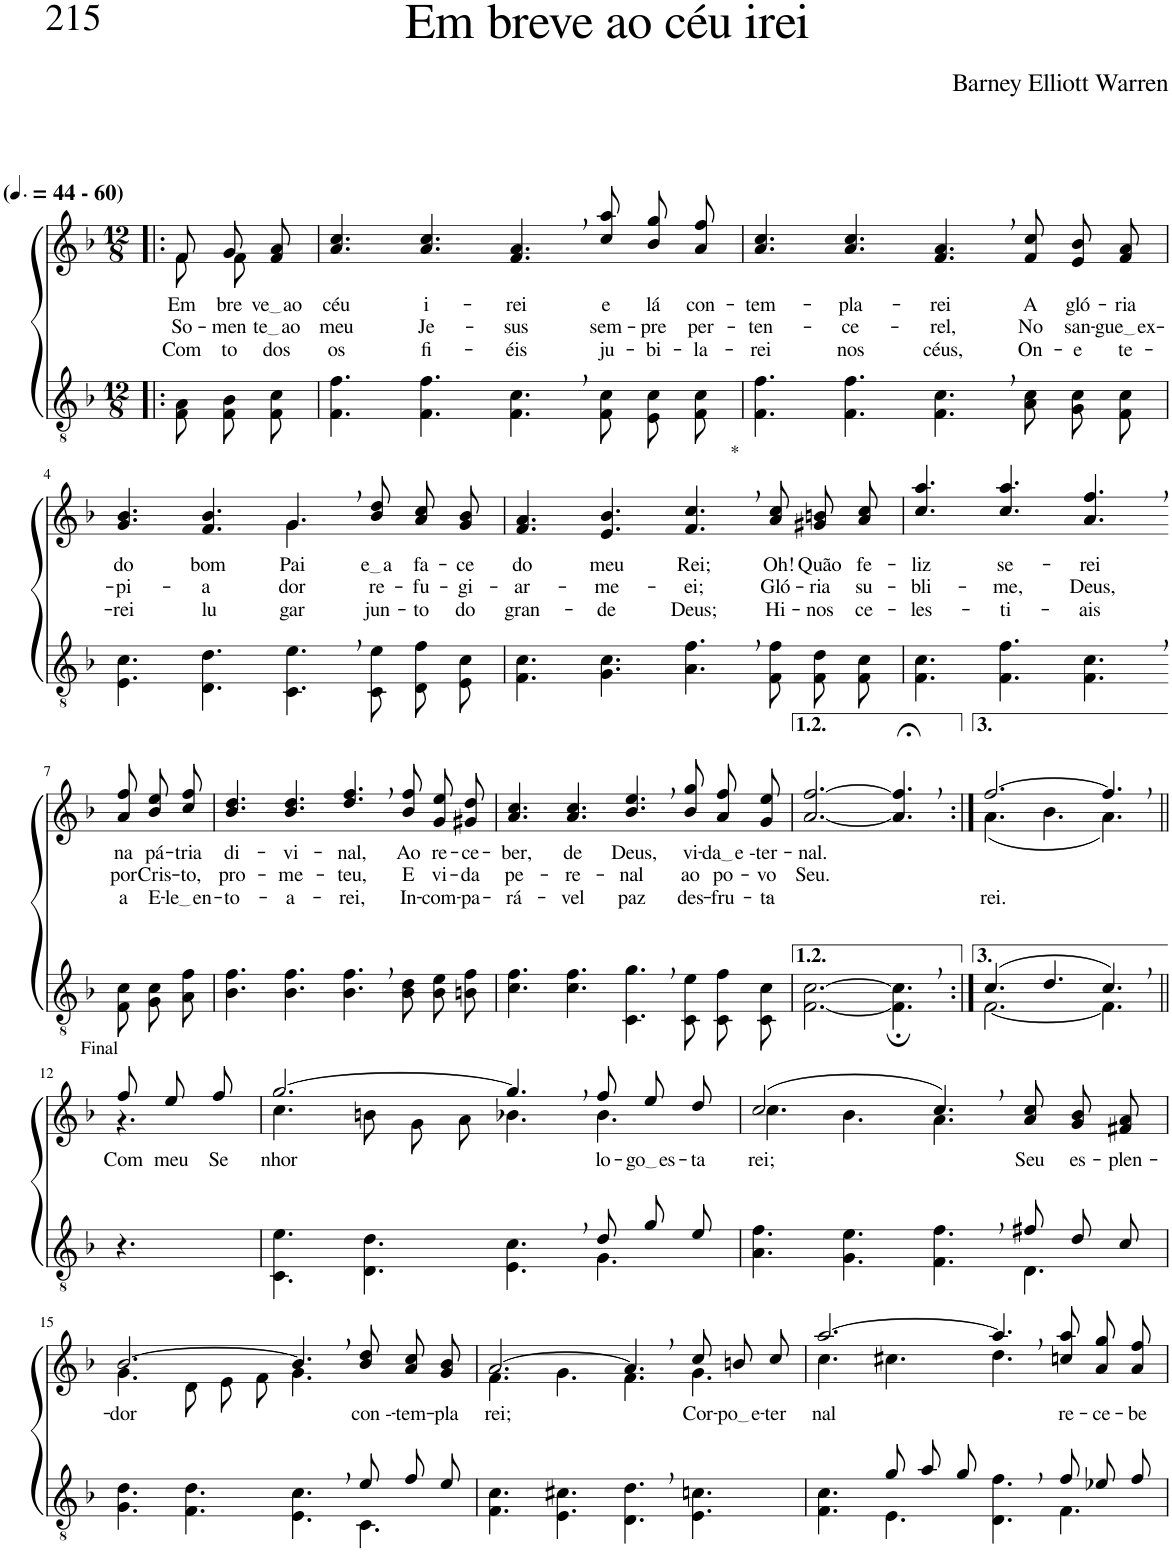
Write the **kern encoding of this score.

**kern	**kern	**text	**text	**text
*part2	*part1	*part1	*part1	*part1
*staff2	*staff1	*staff1	*staff1	*staff1
*I"Parte III e IV	*I"Parte I e II	*	*	*
*clefGv2	*clefG2	*	*	*
*Trd3c5	*Trd3c5	*	*	*
*k[b-]	*k[b-]	*	*	*
*M12/8	*M12/8	*	*	*
*MM66	*MM66	*	*	*
=1!|:	=1!|:	=1!|:	=1!|:	=1!|:
*	*^	*	*	*
!	!LO:TX:a:B:t=(	!	!	!	!
!	!LO:TX:a:B:t=- 60)	!	!	!	!
!	!	!	!LO:LY:b	!LO:LY:b	!LO:LY:b
8F/ 8A/L	8f/L	8f\L	Em	So-	Com
!	!	!	!LO:LY:b	!LO:LY:b	!LO:LY:b
8F/ 8B-/	8g/	8f\J	bre-	-men-	to-
!	!	!	!LO:LY:b	!LO:LY:b	!LO:LY:b
8F/ 8c/J	8f/ 8a/J	8ryy	ve ao	te ao	-dos
=2	=2	=2	=2	=2	=2
!	!	!	!LO:LY:b	!LO:LY:b	!LO:LY:b
*	*v	*v	*	*	*
4.F\ 4.f\	4.a/ 4.cc/	céu	meu	os
!	!	!LO:LY:b	!LO:LY:b	!LO:LY:b
4.F\ 4.f\	4.a/ 4.cc/	i-	Je-	fi-
!	!	!LO:LY:b	!LO:LY:b	!LO:LY:b
4.F\, 4.c\,	4.f/, 4.a/,	-rei	-sus	-éis
!	!	!LO:LY:b	!LO:LY:b	!LO:LY:b
8F/ 8c/L	8cc\ 8aa\L	e	sem-	ju-
!	!	!LO:LY:b	!LO:LY:b	!LO:LY:b
8E/ 8c/	8b-\ 8gg\	lá	-pre	-bi-
!	!	!LO:LY:b	!LO:LY:b	!LO:LY:b
8F/ 8c/J	8a\ 8ff\J	con-	per-	-la-
=3	=3	=3	=3	=3
!	!	!LO:LY:b	!LO:LY:b	!LO:LY:b
4.F\ 4.f\	4.a/ 4.cc/	-tem-	-ten-	-rei
!	!	!LO:LY:b	!LO:LY:b	!LO:LY:b
4.F\ 4.f\	4.a/ 4.cc/	-pla-	-ce-	nos
!	!	!LO:LY:b	!LO:LY:b	!LO:LY:b
4.F\, 4.c\,	4.f/, 4.a/,	-rei	-rel,	céus,
!	!	!LO:LY:b	!LO:LY:b	!LO:LY:b
8A\ 8c\L	8f/ 8cc/L	A	No	On-
!	!	!LO:LY:b	!LO:LY:b	!LO:LY:b
8G\ 8c\	8e/ 8b-/	gló-	san-	-e
!	!	!LO:LY:b	!LO:LY:b	!LO:LY:b
8F\ 8c\J	8f/ 8a/J	-ria	gue ex	te-
!!LO:LB:g=z
=4	=4	=4	=4	=4
!	!	!LO:LY:b	!LO:LY:b	!LO:LY:b
*	*^	*	*	*
4.E\ 4.c\	4.g/ 4.b-/	2.ryy	do	-pi-	-rei
!	!	!	!LO:LY:b	!LO:LY:b	!LO:LY:b
4.D\ 4.d\	4.f/ 4.b-/	.	bom	-a-	lu-
!	!	!	!LO:LY:b	!LO:LY:b	!LO:LY:b
4.C\, 4.e\,	4.g,/	4.g\	Pai	-dor	-gar
!	!	!	!LO:LY:b	!LO:LY:b	!LO:LY:b
8C/ 8e/L	8b-\ 8dd\L	4.ryy	e a	re-	jun-
!	!	!	!LO:LY:b	!LO:LY:b	!LO:LY:b
8D/ 8f/	8a\ 8cc\	.	fa-	-fu-	-to
!	!	!	!LO:LY:b	!LO:LY:b	!LO:LY:b
8E/ 8c/J	8g\ 8b-\J	.	-ce	-gi-	do
*	*v	*v	*	*	*
=5	=5	=5	=5	=5
!	!	!LO:LY:b	!LO:LY:b	!LO:LY:b
4.F\ 4.c\	4.f/ 4.a/	do	-ar-	gran-
!	!	!LO:LY:b	!LO:LY:b	!LO:LY:b
4.G\ 4.c\	4.e/ 4.b-/	meu	-me-	-de
!	!LO:TX:a:t=*	!	!	!
!	!	!LO:LY:b	!LO:LY:b	!LO:LY:b
4.A\, 4.f\,	4.f/, 4.cc/,	Rei;	-ei;	Deus;
!	!	!LO:LY:b	!LO:LY:b	!LO:LY:b
8F/ 8f/L	8a\ 8cc\L	Oh!	Gló-	Hi-
!	!	!LO:LY:b	!LO:LY:b	!LO:LY:b
8F/ 8d/	8g#X\ 8bn\	Quão	-ria	-nos
!	!	!LO:LY:b	!LO:LY:b	!LO:LY:b
8F/ 8c/J	8a\ 8cc\J	fe-	su-	ce-
=6	=6	=6	=6	=6
!	!	!LO:LY:b	!LO:LY:b	!LO:LY:b
4.F\ 4.c\	4.cc/ 4.aa/	-liz	-bli-	-les-
!	!	!LO:LY:b	!LO:LY:b	!LO:LY:b
4.F\ 4.f\	4.cc/ 4.aa/	se-	-me,	-ti-
!	!	!LO:LY:b	!LO:LY:b	!LO:LY:b
4.F\, 4.c\,	4.a/, 4.ff/,	-rei	Deus,	-ais
!!LO:LB:g=z
=7-	=7-	=7-	=7-	=7-
!	!	!LO:LY:b	!LO:LY:b	!LO:LY:b
8F\ 8c\L	8a\ 8ff\L	na	por	a
!	!	!LO:LY:b	!LO:LY:b	!LO:LY:b
8G\ 8c\	8b-\ 8ee\	pá-	Cris-	E-
!	!	!LO:LY:b	!LO:LY:b	!LO:LY:b
8A\ 8f\J	8cc\ 8ff\J	-tria	-to,	le en
=8	=8	=8	=8	=8
!	!	!LO:LY:b	!LO:LY:b	!LO:LY:b
4.B-\ 4.f\	4.b-/ 4.dd/	di-	pro-	-to-
!	!	!LO:LY:b	!LO:LY:b	!LO:LY:b
4.B-\ 4.f\	4.b-/ 4.dd/	-vi-	-me-	-a-
!	!	!LO:LY:b	!LO:LY:b	!LO:LY:b
4.B-\, 4.f\,	4.dd/, 4.ff/,	-nal,	-teu,	-rei,
!	!	!LO:LY:b	!LO:LY:b	!LO:LY:b
8B-\ 8d\L	8b-\ 8ff\L	Ao	E	In-
!	!	!LO:LY:b	!LO:LY:b	!LO:LY:b
8B-\ 8e\	8g\ 8ee\	re-	vi-	-com-
!	!	!LO:LY:b	!LO:LY:b	!LO:LY:b
8Bn\ 8f\J	8g#X\ 8dd\J	-ce-	-da	-pa-
=9	=9	=9	=9	=9
!	!	!LO:LY:b	!LO:LY:b	!LO:LY:b
4.c\ 4.f\	4.a/ 4.cc/	-ber,	pe-	-rá-
!	!	!LO:LY:b	!LO:LY:b	!LO:LY:b
4.c\ 4.f\	4.a/ 4.cc/	de	-re-	-vel
!	!	!LO:LY:b	!LO:LY:b	!LO:LY:b
4.C\, 4.g\,	4.b-/, 4.ee/,	Deus,	-nal	paz
!	!	!LO:LY:b	!LO:LY:b	!LO:LY:b
8C/ 8e/L	8b-\ 8gg\L	vi-	ao	des-
!	!	!LO:LY:b	!LO:LY:b	!LO:LY:b
8C/ 8f/	8a\ 8ff\	da e -	po-	-fru-
!	!	!LO:LY:b	!LO:LY:b	!LO:LY:b
8C/ 8c/J	8g\ 8ee\J	ter-	-vo	-ta-
=10	=10	=10	=10	=10
!	!	!LO:LY:b	!LO:LY:b	!
[2.F\ [2.c\	[2.a/ [2.ff/	-nal.	Seu.	.
4.F\];, 4.c\];,	4.a/];<, 4.ff/];<,	.	.	.
=11:|!	=11:|!	=11:|!	=11:|!	=11:|!
*^	*^	*	*	*
!	!	!	!	!	!	!LO:LY:b
(4.c/	[2.F\	[2.ff/	(4.a\	.	.	-rei.
4.d/	.	.	4.b-\	.	.	.
4.c,/)	4.F\]	4.ff,/]	4.a\)	.	.	.
!!LO:LB:g=z	!!
=12||	=12||	=12||	=12||	=12||	=12||	=12||
!	!	!LO:TX:a:t=Final	!	!	!	!
!	!	!	!	!LO:LY:b	!	!
*v	*v	*	*	*	*	*
4.r	8ff/L	4.r	Com	.	.
!	!	!	!LO:LY:b	!	!
.	8ee/	.	meu	.	.
!	!	!	!LO:LY:b	!	!
.	8ff/J	.	Se-	.	.
=13	=13	=13	=13	=13	=13
*^	*	*	*	*	*
!	!	!	!	!LO:LY:b	!	!
2.ryy	4.C\ 4.e\	[2.gg/	4.cc\	-nhor	.	.
.	4.D\ 4.d\	.	8bn\L	.	.	.
.	.	.	8g\	.	.	.
.	.	.	8a\J	.	.	.
4.ryy	4.E\ 4.c\	4.gg,/]	4.b-X\	.	.	.
!	!	!	!	!LO:LY:b	!	!
8d/L	4.G\	8ff/L	4.b-\	lo-	.	.
!	!	!	!	!LO:LY:b	!	!
8g/	.	8ee/	.	go es	.	.
!	!	!	!	!LO:LY:b	!	!
8e/J	.	8dd/J	.	-ta-	.	.
=14	=14	=14	=14	=14	=14	=14
!	!	!	!	!LO:LY:b	!	!
2.ryy	4.A\ 4.f\	(2.cc/	4.cc\	-rei;	.	.
.	4.G\ 4.e\	.	4.b-\	.	.	.
4.ryy	4.F\ 4.f\	4.cc,/)	4.a\	.	.	.
!	!	!	!	!LO:LY:b	!	!
8f#X/L	4.D\	4.ryy	8a/ 8cc/L	Seu	.	.
!	!	!	!	!LO:LY:b	!	!
8d/	.	.	8g/ 8b-/	es-	.	.
!	!	!	!	!LO:LY:b	!	!
8c/J	.	.	8f#X/ 8a/J	-plen-	.	.
!!LO:LB:g=z	!!
=15	=15	=15	=15	=15	=15	=15
!	!	!	!	!LO:LY:b	!	!
2.ryy	4.G\ 4.d\	[2.b-/	4.g\	-dor	.	.
.	4.F\ 4.d\	.	8d\L	.	.	.
.	.	.	8e\	.	.	.
.	.	.	8f\J	.	.	.
4.ryy	4.E\ 4.c\	4.b-,/]	4.g\	.	.	.
!	!	!	!	!LO:LY:b	!	!
8e/L	4.C\	8b-\ 8dd\L	4.ryy	con --	.	.
!	!	!	!	!LO:LY:b	!	!
8f/	.	8a\ 8cc\	.	-tem-	.	.
!	!	!	!	!LO:LY:b	!	!
8e/J	.	8g\ 8b-\J	.	-pla-	.	.
*v	*v	*	*	*	*	*
=16	=16	=16	=16	=16	=16
!	!	!	!LO:LY:b	!	!
4.F\ 4.c\	[2.a/	4.f\	rei;	.	.
4.E\ 4.c#X\	.	4.g\	.	.	.
4.D\, 4.d\,	4.a,/]	4.f\	.	.	.
!	!	!	!LO:LY:b	!	!
4.E\ 4.cn\	8cc/L	4.g\	Cor-	.	.
!	!	!	!LO:LY:b	!	!
.	8bn/	.	po e	.	.
!	!	!	!LO:LY:b	!	!
.	8cc/J	.	-ter-	.	.
=17	=17	=17	=17	=17	=17
*^	*	*	*	*	*
!	!	!	!	!LO:LY:b	!	!
4.ryy	4.F\ 4.c\	[2.aa/	4.cc\	-nal	.	.
8g/L	4.E\	.	4.cc#X\	.	.	.
8a/	.	.	.	.	.	.
8g/J	.	.	.	.	.	.
4.ryy	4.D\ 4.f\	4.aa,/]	4.dd\	.	.	.
!	!	!	!	!LO:LY:b	!	!
8f/L	4.F\	8ccn\ 8aa\L	4.ryy	re-	.	.
!	!	!	!	!LO:LY:b	!	!
8e-X/	.	8a\ 8gg\	.	-ce-	.	.
!	!	!	!	!LO:LY:b	!	!
8f/J	.	8a\ 8ff\J	.	-be-	.	.
*v	*v	*	*	*	*	*
*	*v	*v	*	*	*
=	=	=	=	=
*-	*-	*-	*-	*-
